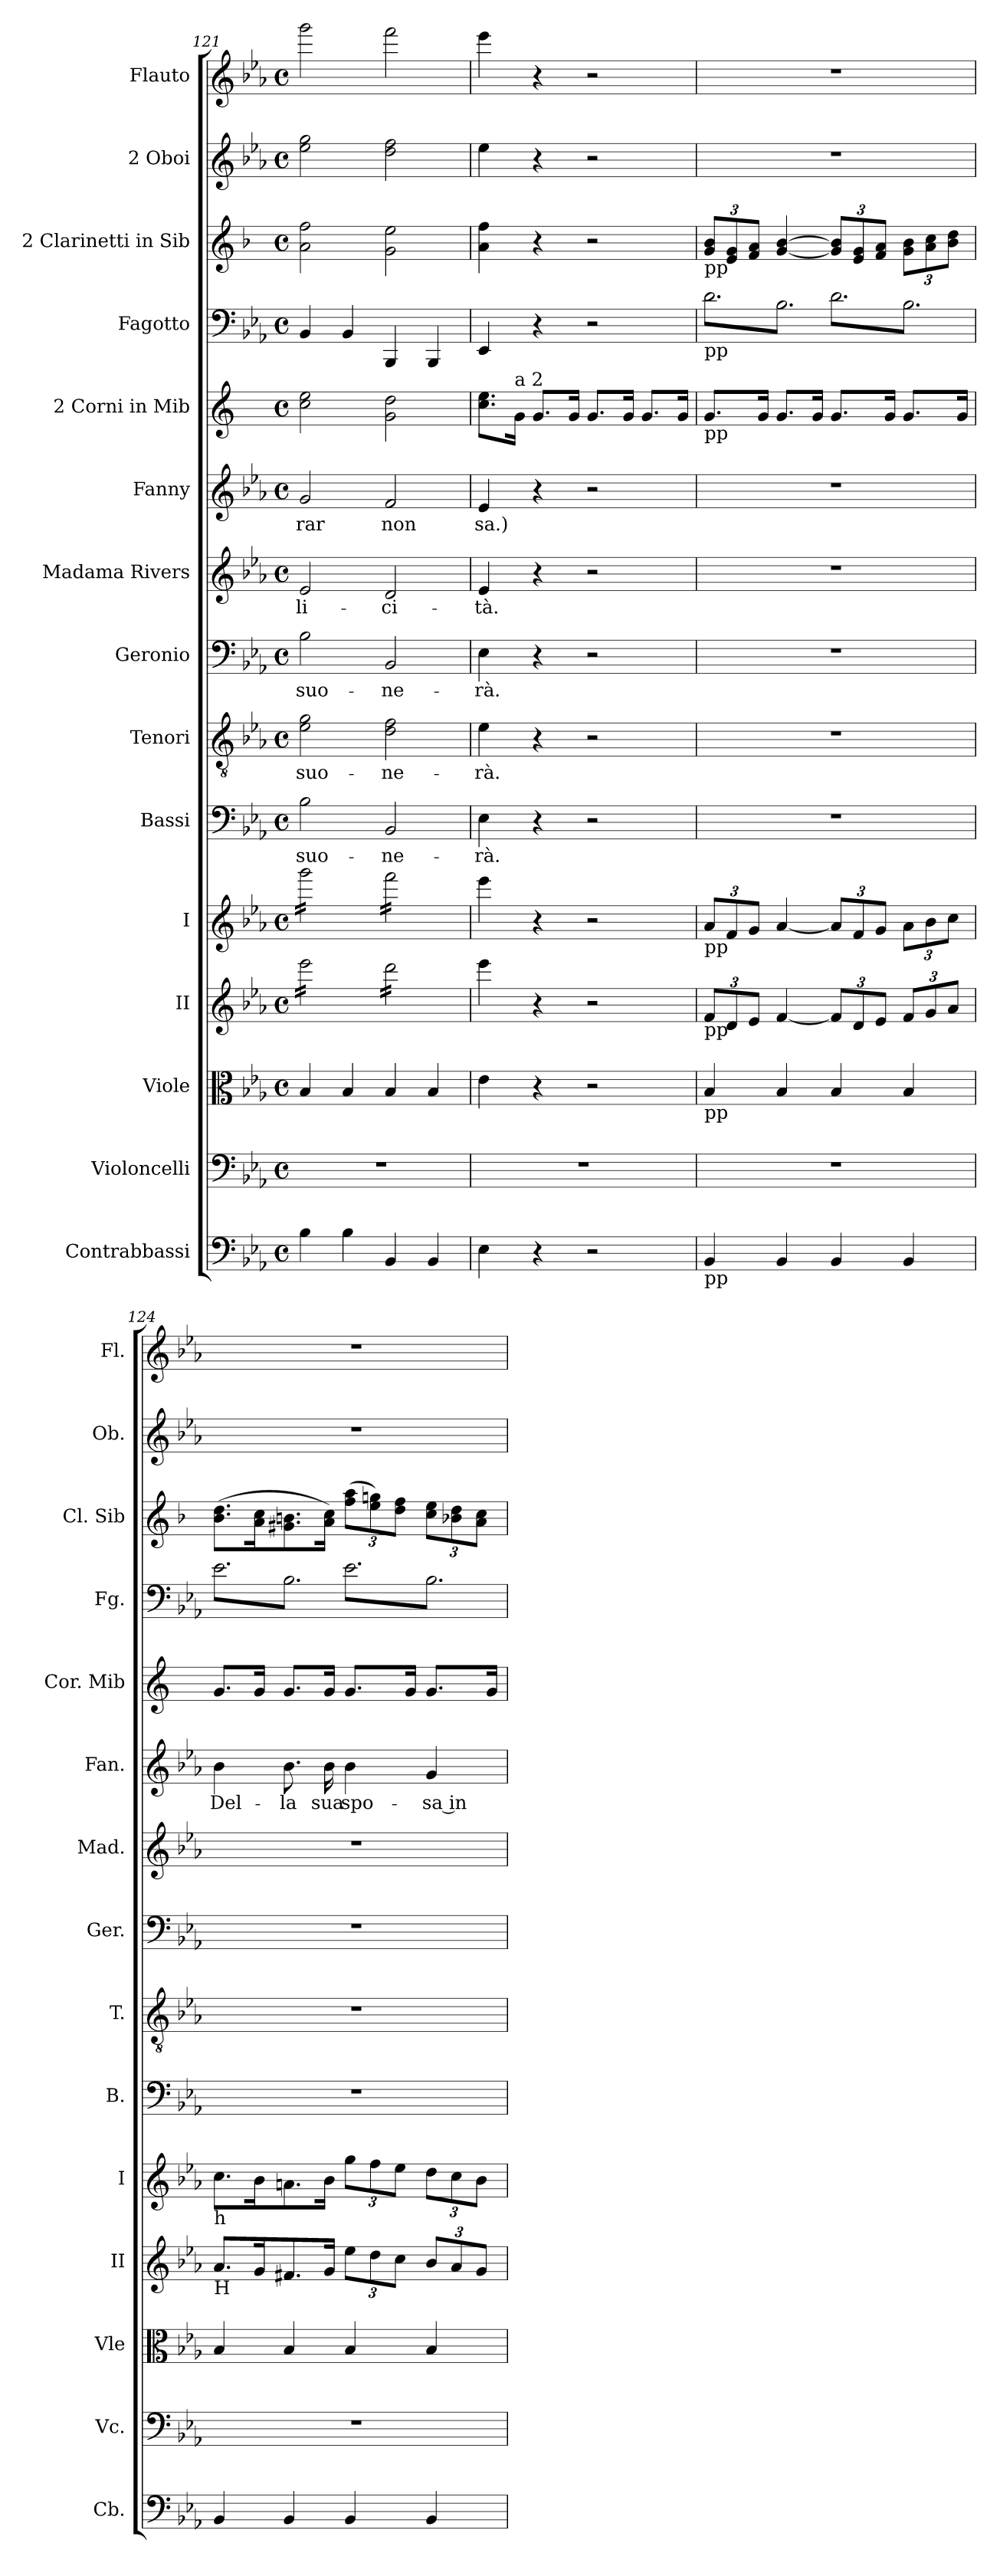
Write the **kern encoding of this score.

**kern	**kern	**kern	**kern	**kern	**kern	**text	**kern	**text	**kern	**text	**kern	**text	**kern	**text	**kern	**kern	**kern	**kern	**kern
*part15	*part14	*part13	*part12	*part11	*part10	*part10	*part9	*part9	*part8	*part8	*part7	*part7	*part6	*part6	*part5	*part4	*part3	*part2	*part1
*staff15	*staff14	*staff13	*staff12	*staff11	*staff10	*staff10	*staff9	*staff9	*staff8	*staff8	*staff7	*staff7	*staff6	*staff6	*staff5	*staff4	*staff3	*staff2	*staff1
*I"Contrabbassi	*I"Violoncelli	*I"Viole	*I"II	*I"I	*I"Bassi	*	*I"Tenori	*	*I"Geronio	*	*I"Madama Rivers	*	*I"Fanny	*	*I"2 Corni in Mib	*I"Fagotto	*I"2 Clarinetti in Sib	*I"2 Oboi	*I"Flauto
*I'Cb.	*I'Vc.	*I'Vle	*I'II	*I'I	*I'B.	*	*I'T.	*	*I'Ger.	*	*I'Mad.	*	*I'Fan.	*	*I'Cor. Mib	*I'Fg.	*I'Cl. Sib	*I'Ob.	*I'Fl.
*clefF4	*clefF4	*clefC3	*clefG2	*clefG2	*clefF4	*	*clefGv2	*	*clefF4	*	*clefG2	*	*clefG2	*	*clefG2	*clefF4	*clefG2	*clefG2	*clefG2
*	*	*	*	*	*	*	*	*	*	*	*	*	*	*	*	*	*ITrd1c2	*	*
*k[b-e-a-]	*k[b-e-a-]	*k[b-e-a-]	*k[b-e-a-]	*k[b-e-a-]	*k[b-e-a-]	*	*k[b-e-a-]	*	*k[b-e-a-]	*	*k[b-e-a-]	*	*k[b-e-a-]	*	*k[]	*k[b-e-a-]	*k[b-e-a-]	*k[b-e-a-]	*k[b-e-a-]
*E-:	*E-:	*E-:	*E-:	*E-:	*E-:	*	*E-:	*	*E-:	*	*E-:	*	*E-:	*	*C:	*E-:	*E-:	*E-:	*E-:
*M4/4	*M4/4	*M4/4	*M4/4	*M4/4	*M4/4	*	*M4/4	*	*M4/4	*	*M4/4	*	*M4/4	*	*M4/4	*M4/4	*M4/4	*M4/4	*M4/4
*met(c)	*met(c)	*met(c)	*met(c)	*met(c)	*met(c)	*	*met(c)	*	*met(c)	*	*met(c)	*	*met(c)	*	*met(c)	*met(c)	*met(c)	*met(c)	*met(c)
=121	=121	=121	=121	=121	=121	=121	=121	=121	=121	=121	=121	=121	=121	=121	=121	=121	=121	=121	=121
!	!	!	!	!	!	!LO:LY:b	!	!LO:LY:b	!	!LO:LY:b	!	!LO:LY:b	!	!LO:LY:b	!	!	!	!	!
*	*	*	*tremolo	*	*	*	*	*	*	*	*	*	*	*	*	*	*	*	*
*	*	*	*	*tremolo	*	*	*	*	*	*	*	*	*	*	*	*	*	*	*
4B-\	1r	4B-/	16eee-\LL	16ggg\LL	2B-\	-suo-	2e-\ 2g\	-suo-	2B-\	-suo-	2e-/	-li-	2g/	-rar	2cc\ 2ee\	4BB-/	2g\ 2ee-\	2ee-\ 2gg\	2ggg\
.	.	.	16eee-\	16ggg\	.	.	.	.	.	.	.	.	.	.	.	.	.	.	.
.	.	.	16eee-\	16ggg\	.	.	.	.	.	.	.	.	.	.	.	.	.	.	.
.	.	.	16eee-\	16ggg\	.	.	.	.	.	.	.	.	.	.	.	.	.	.	.
4B-\	.	4B-/	16eee-\	16ggg\	.	.	.	.	.	.	.	.	.	.	.	4BB-/	.	.	.
.	.	.	16eee-\	16ggg\	.	.	.	.	.	.	.	.	.	.	.	.	.	.	.
.	.	.	16eee-\	16ggg\	.	.	.	.	.	.	.	.	.	.	.	.	.	.	.
.	.	.	16eee-\JJ	16ggg\JJ	.	.	.	.	.	.	.	.	.	.	.	.	.	.	.
!	!	!	!	!	!	!LO:LY:b	!	!LO:LY:b	!	!LO:LY:b	!	!LO:LY:b	!	!LO:LY:b	!	!	!	!	!
4BB-/	.	4B-/	16ddd\LL	16fff\LL	2BB-/	-ne-	2d\ 2f\	-ne-	2BB-/	-ne-	2d/	-ci-	2f/	non	2g\ 2dd\	4BBB-/	2f\ 2dd\	2dd\ 2ff\	2fff\
.	.	.	16ddd\	16fff\	.	.	.	.	.	.	.	.	.	.	.	.	.	.	.
.	.	.	16ddd\	16fff\	.	.	.	.	.	.	.	.	.	.	.	.	.	.	.
.	.	.	16ddd\	16fff\	.	.	.	.	.	.	.	.	.	.	.	.	.	.	.
4BB-/	.	4B-/	16ddd\	16fff\	.	.	.	.	.	.	.	.	.	.	.	4BBB-/	.	.	.
.	.	.	16ddd\	16fff\	.	.	.	.	.	.	.	.	.	.	.	.	.	.	.
.	.	.	16ddd\	16fff\	.	.	.	.	.	.	.	.	.	.	.	.	.	.	.
.	.	.	16ddd\JJ	16fff\JJ	.	.	.	.	.	.	.	.	.	.	.	.	.	.	.
*	*	*	*	*Xtremolo	*	*	*	*	*	*	*	*	*	*	*	*	*	*	*
*	*	*	*Xtremolo	*	*	*	*	*	*	*	*	*	*	*	*	*	*	*	*
!!LO:PB:g=z
=122	=122	=122	=122	=122	=122	=122	=122	=122	=122	=122	=122	=122	=122	=122	=122	=122	=122	=122	=122
!	!	!	!	!	!	!LO:LY:b	!	!LO:LY:b	!	!LO:LY:b	!	!LO:LY:b	!	!LO:LY:b	!	!	!	!	!
4E-\	1r	4e-\	4eee-\	4eee-\	4E-\	-rà.	4e-\	-rà.	4E-\	-rà.	4e-/	-tà.	4e-/	sa.)	8.cc\ 8.ee\L	4EE-/	4g\ 4ee-\	4ee-	4eee-\
!	!	!	!	!	!	!	!	!	!	!	!	!	!	!	!LO:TX:a:t=a 2	!	!	!	!
.	.	.	.	.	.	.	.	.	.	.	.	.	.	.	16g\Jk	.	.	.	.
4r	.	4r	4r	4r	4r	.	4r	.	4r	.	4r	.	4r	.	8.g/L	4r	4r	4r	4r
.	.	.	.	.	.	.	.	.	.	.	.	.	.	.	16g/Jk	.	.	.	.
2r	.	2r	2r	2r	2r	.	2r	.	2r	.	2r	.	2r	.	8.g/L	2r	2r	2r	2r
.	.	.	.	.	.	.	.	.	.	.	.	.	.	.	16g/Jk	.	.	.	.
.	.	.	.	.	.	.	.	.	.	.	.	.	.	.	8.g/L	.	.	.	.
.	.	.	.	.	.	.	.	.	.	.	.	.	.	.	16g/Jk	.	.	.	.
=123	=123	=123	=123	=123	=123	=123	=123	=123	=123	=123	=123	=123	=123	=123	=123	=123	=123	=123	=123
*	*	*	*	*	*	*	*	*	*	*	*	*	*	*	*	*Xtuplet	*	*	*
!	!	!	!	!	!	!	!	!	!	!	!	!	!	!	!	!	!LO:TX:b:t=pp	!	!
!	!	!	!	!	!	!	!	!	!	!	!	!	!	!	!	!LO:TX:b:t=pp	!	!	!
!	!	!	!	!	!	!	!	!	!	!	!	!	!	!	!LO:TX:b:t=pp	!	!	!	!
!	!	!	!	!LO:TX:b:t=pp	!	!	!	!	!	!	!	!	!	!	!	!	!	!	!
!	!	!	!LO:TX:b:t=pp	!	!	!	!	!	!	!	!	!	!	!	!	!	!	!	!
!	!	!LO:TX:b:t=pp	!	!	!	!	!	!	!	!	!	!	!	!	!	!	!	!	!
!LO:TX:b:t=pp	!	!	!	!	!	!	!	!	!	!	!	!	!	!	!	!	!	!	!
!	!	!	!	!	!	!	!	!	!	!	!	!	!	!	!	!LO:N:head=open	!	!	!
4BB-/	1r	4B-/	12f/L	12a-/L	1r	.	1r	.	1r	.	1r	.	1r	.	8.g/L	6.d\L	12f/ 12a-/L	1r	1r
.	.	.	12d/	12f/	.	.	.	.	.	.	.	.	.	.	.	.	12d/ 12f/	.	.
.	.	.	12e-</J	12g</J	.	.	.	.	.	.	.	.	.	.	.	.	12e-/ 12g/J	.	.
.	.	.	.	.	.	.	.	.	.	.	.	.	.	.	16g/Jk	.	.	.	.
!	!	!	!	!	!	!	!	!	!	!	!	!	!	!	!	!LO:N:head=open	!	!	!
4BB-/	.	4B-/	[4f/	[4a-/	.	.	.	.	.	.	.	.	.	.	8.g/L	6.B-\J	[4f/ [4a-/	.	.
.	.	.	.	.	.	.	.	.	.	.	.	.	.	.	16g/Jk	.	.	.	.
!	!	!	!	!	!	!	!	!	!	!	!	!	!	!	!	!LO:N:head=open	!	!	!
4BB-/	.	4B-/	12f/L]	12a-/L]	.	.	.	.	.	.	.	.	.	.	8.g/L	6.d\L	12f/] 12a-/]L	.	.
.	.	.	12d/	12f/	.	.	.	.	.	.	.	.	.	.	.	.	12d/ 12f/	.	.
.	.	.	12e-/J	12g</J	.	.	.	.	.	.	.	.	.	.	.	.	12e-/ 12g/J	.	.
.	.	.	.	.	.	.	.	.	.	.	.	.	.	.	16g/Jk	.	.	.	.
!	!	!	!	!	!	!	!	!	!	!	!	!	!	!	!	!LO:N:head=open	!	!	!
4BB-/	.	4B-/	12f/L	12a-\L	.	.	.	.	.	.	.	.	.	.	8.g/L	6.B-\J	12f\ 12a-\L	.	.
.	.	.	12g/	12b-\	.	.	.	.	.	.	.	.	.	.	.	.	12g\ 12b-\	.	.
.	.	.	12a-</J	12cc>\J	.	.	.	.	.	.	.	.	.	.	.	.	12a-\ 12cc\J	.	.
.	.	.	.	.	.	.	.	.	.	.	.	.	.	.	16g/Jk	.	.	.	.
=124	=124	=124	=124	=124	=124	=124	=124	=124	=124	=124	=124	=124	=124	=124	=124	=124	=124	=124	=124
!	!	!	!	!LO:TX:b:t=h	!	!	!	!	!	!	!	!	!	!	!	!	!	!	!
!	!	!	!LO:TX:b:t=H	!	!	!	!	!	!	!	!	!	!	!	!	!	!	!	!
!	!	!	!	!	!	!	!	!	!	!	!	!	!	!LO:LY:b	!	!LO:N:head=open	!	!	!
4BB-/	1r	4B-/	8.a-/L	8.cc\L	1r	.	1r	.	1r	.	1r	.	4b-\	Del-	8.g/L	6.e-\L	(>8.a-\ 8.cc\L	1r	1r
.	.	.	16g/k	16b-\k	.	.	.	.	.	.	.	.	.	.	16g/Jk	.	16g\ 16b-\k	.	.
!	!	!	!	!	!	!	!	!	!	!	!	!	!	!LO:LY:b	!	!LO:N:head=open	!	!	!
4BB-/	.	4B-/	8.f#X/	8.an\	.	.	.	.	.	.	.	.	8.b-\	-la	8.g/L	6.B-\J	8.f#X\ 8.an\	.	.
!	!	!	!	!	!	!	!	!	!	!	!	!	!	!LO:LY:b	!	!	!	!	!
.	.	.	16g/Jk	16b-\Jk	.	.	.	.	.	.	.	.	16b-\	sua	16g/Jk	.	16g\ 16b-\Jk)	.	.
!	!	!	!	!	!	!	!	!	!	!	!	!	!	!LO:LY:b	!	!LO:N:head=open	!	!	!
4BB-/	.	4B-/	12ee-\L	12gg\L	.	.	.	.	.	.	.	.	4b-\	spo-	8.g/L	6.e-\L	(>12ee-\ 12gg\L	.	.
.	.	.	12dd\	12ff\	.	.	.	.	.	.	.	.	.	.	.	.	12dd\ 12ffn\)	.	.
.	.	.	12cc>\J	12ee-\J	.	.	.	.	.	.	.	.	.	.	.	.	12cc\ 12ee-\J	.	.
.	.	.	.	.	.	.	.	.	.	.	.	.	.	.	16g/Jk	.	.	.	.
!	!	!	!	!	!	!	!	!	!	!	!	!	!	!LO:LY:b	!	!LO:N:head=open	!	!	!
4BB-/	.	4B-/	12b-/L	12dd\L	.	.	.	.	.	.	.	.	4g/	-sa in	8.g/L	6.B-\J	12b-\ 12dd\L	.	.
.	.	.	12a-/	12cc\	.	.	.	.	.	.	.	.	.	.	.	.	12a-X\ 12cc\	.	.
.	.	.	12g</J	12b->\J	.	.	.	.	.	.	.	.	.	.	.	.	12g\ 12b-\J	.	.
.	.	.	.	.	.	.	.	.	.	.	.	.	.	.	16g/Jk	.	.	.	.
=	=	=	=	=	=	=	=	=	=	=	=	=	=	=	=	=	=	=	=
*-	*-	*-	*-	*-	*-	*-	*-	*-	*-	*-	*-	*-	*-	*-	*-	*-	*-	*-	*-
